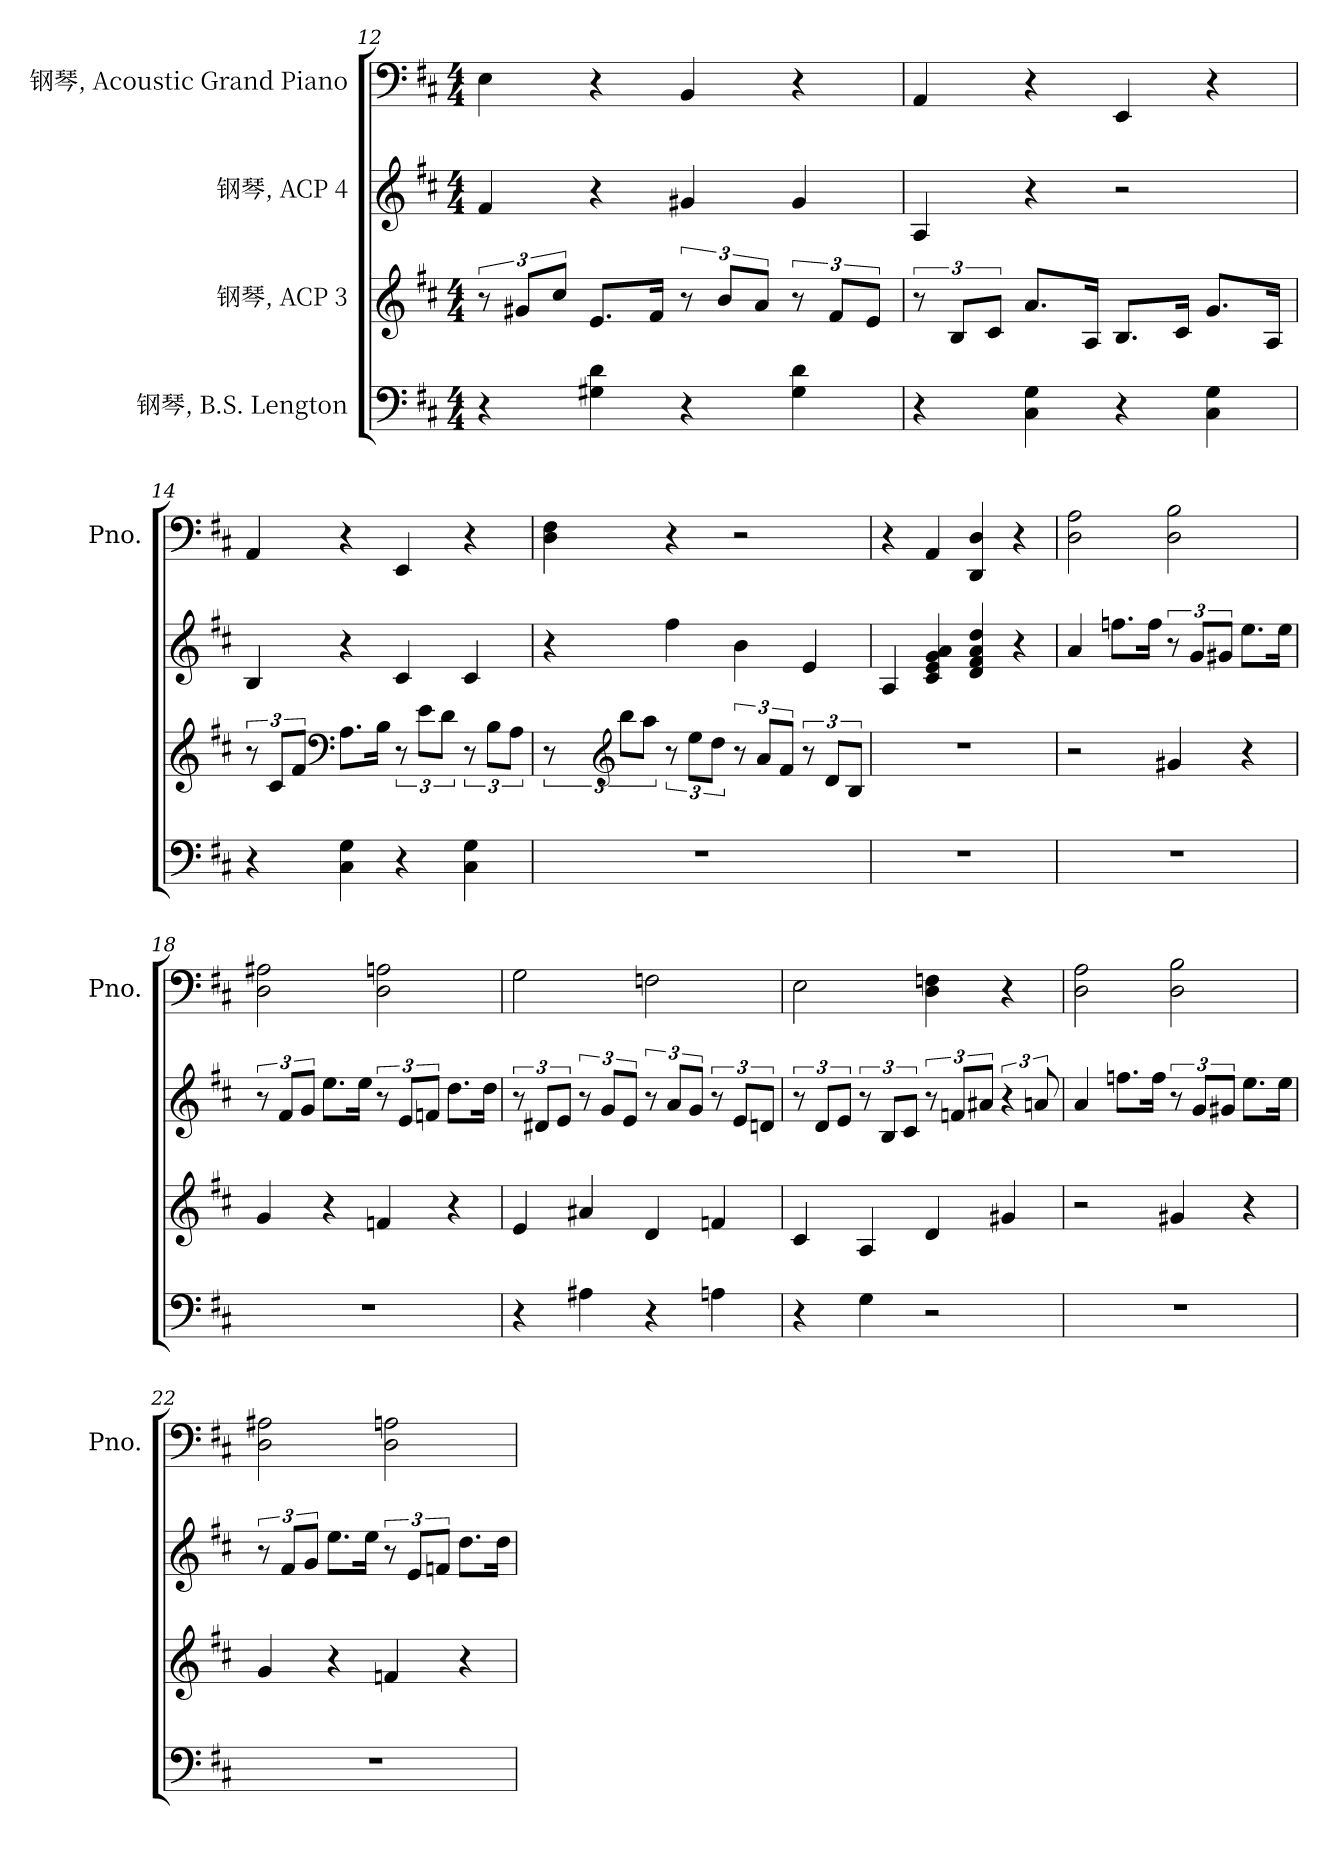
**kern	**kern	**kern	**kern
*part4	*part3	*part2	*part1
*staff4	*staff3	*staff2	*staff1
*I"钢琴, B.S. Lengton	*I"钢琴, ACP 3	*I"钢琴, ACP 4	*I"钢琴, Acoustic Grand Piano
*	*	*	*I'Pno.
!!LO:LB:g=z
*clefF4	*clefG2	*clefG2	*clefF4
*k[f#c#]	*k[f#c#]	*k[f#c#]	*k[f#c#]
*M4/4	*M4/4	*M4/4	*M4/4
=12	=12	=12	=12
4r	12r	4f#/	4E\
.	12g#X/L	.	.
.	12cc#/J	.	.
4G#X\ 4d\	8.e/L	4r	4r
.	16f#/Jk	.	.
4r	12r	4g#X/	4BB/
.	12b/L	.	.
.	12a/J	.	.
4G#\ 4d\	12r	4g#/	4r
.	12f#/L	.	.
.	12e/J	.	.
=13	=13	=13	=13
4r	12r	4A/	4AA/
.	12B/L	.	.
.	12c#/J	.	.
4C#\ 4G\	8.a/L	4r	4r
.	16A/Jk	.	.
4r	8.B/L	2r	4EE/
.	16c#/Jk	.	.
4C#\ 4G\	8.g/L	.	4r
.	16A/Jk	.	.
=14	=14	=14	=14
4r	12r	4B/	4AA/
.	12c#/L	.	.
.	12f#/J	.	.
*	*clefF4	*	*
4C#\ 4G\	8.A\L	4r	4r
.	16B\Jk	.	.
4r	12r	4c#/	4EE/
.	12e\L	.	.
.	12d\J	.	.
4C#\ 4G\	12r	4c#/	4r
.	12B\L	.	.
.	12A\J	.	.
!!LO:LB:g=z
=15	=15	=15	=15
1r	12r	4r	4D\ 4F#\
*	*clefG2	*	*
.	12bb\L	.	.
.	12aa\J	.	.
.	12r	4ff#\	4r
.	12ee\L	.	.
.	12dd\J	.	.
.	12r	4b\	2r
.	12a/L	.	.
.	12f#/J	.	.
.	12r	4e/	.
.	12d/L	.	.
.	12B/J	.	.
=16	=16	=16	=16
1r	1r	4A/	4r
.	.	4c#/ 4e/ 4g/ 4a/	4AA/
.	.	4d/ 4f#/ 4a/ 4dd/	4DD/ 4D/
.	.	4r	4r
=17	=17	=17	=17
1r	2r	4a/	2D\ 2A\
.	.	8.ffn\L	.
.	.	16ff\Jk	.
.	4g#X/	12r	2D\ 2B\
.	.	12g/L	.
.	.	12g#X/J	.
.	4r	8.ee\L	.
.	.	16ee\Jk	.
=18	=18	=18	=18
1r	4g/	12r	2D\ 2A#X\
.	.	12f#/L	.
.	.	12g/J	.
.	4r	8.ee\L	.
.	.	16ee\Jk	.
.	4fn/	12r	2D\ 2An\
.	.	12e/L	.
.	.	12fn/J	.
.	4r	8.dd\L	.
.	.	16dd\Jk	.
!!LO:PB:g=z
=19	=19	=19	=19
4r	4e/	12r	2G\
.	.	12d#X/L	.
.	.	12e/J	.
4A#X\	4a#X/	12r	.
.	.	12g/L	.
.	.	12e/J	.
4r	4d/	12r	2Fn\
.	.	12a/L	.
.	.	12g/J	.
4An\	4fn/	12r	.
.	.	12e/L	.
.	.	12dn/J	.
=20	=20	=20	=20
4r	4c#/	12r	2E\
.	.	12d/L	.
.	.	12e/J	.
4G\	4A/	12r	.
.	.	12B/L	.
.	.	12c#/J	.
2r	4d/	12r	4D\ 4Fn\
.	.	12fn/L	.
.	.	12a#X/J	.
.	4g#X/	6r	4r
.	.	12an/	.
=21	=21	=21	=21
1r	2r	4a/	2D\ 2A\
.	.	8.ffn\L	.
.	.	16ff\Jk	.
.	4g#X/	12r	2D\ 2B\
.	.	12g/L	.
.	.	12g#X/J	.
.	4r	8.ee\L	.
.	.	16ee\Jk	.
!!LO:LB:g=z
=22	=22	=22	=22
1r	4g/	12r	2D\ 2A#X\
.	.	12f#/L	.
.	.	12g/J	.
.	4r	8.ee\L	.
.	.	16ee\Jk	.
.	4fn/	12r	2D\ 2An\
.	.	12e/L	.
.	.	12fn/J	.
.	4r	8.dd\L	.
.	.	16dd\Jk	.
=	=	=	=
*-	*-	*-	*-
